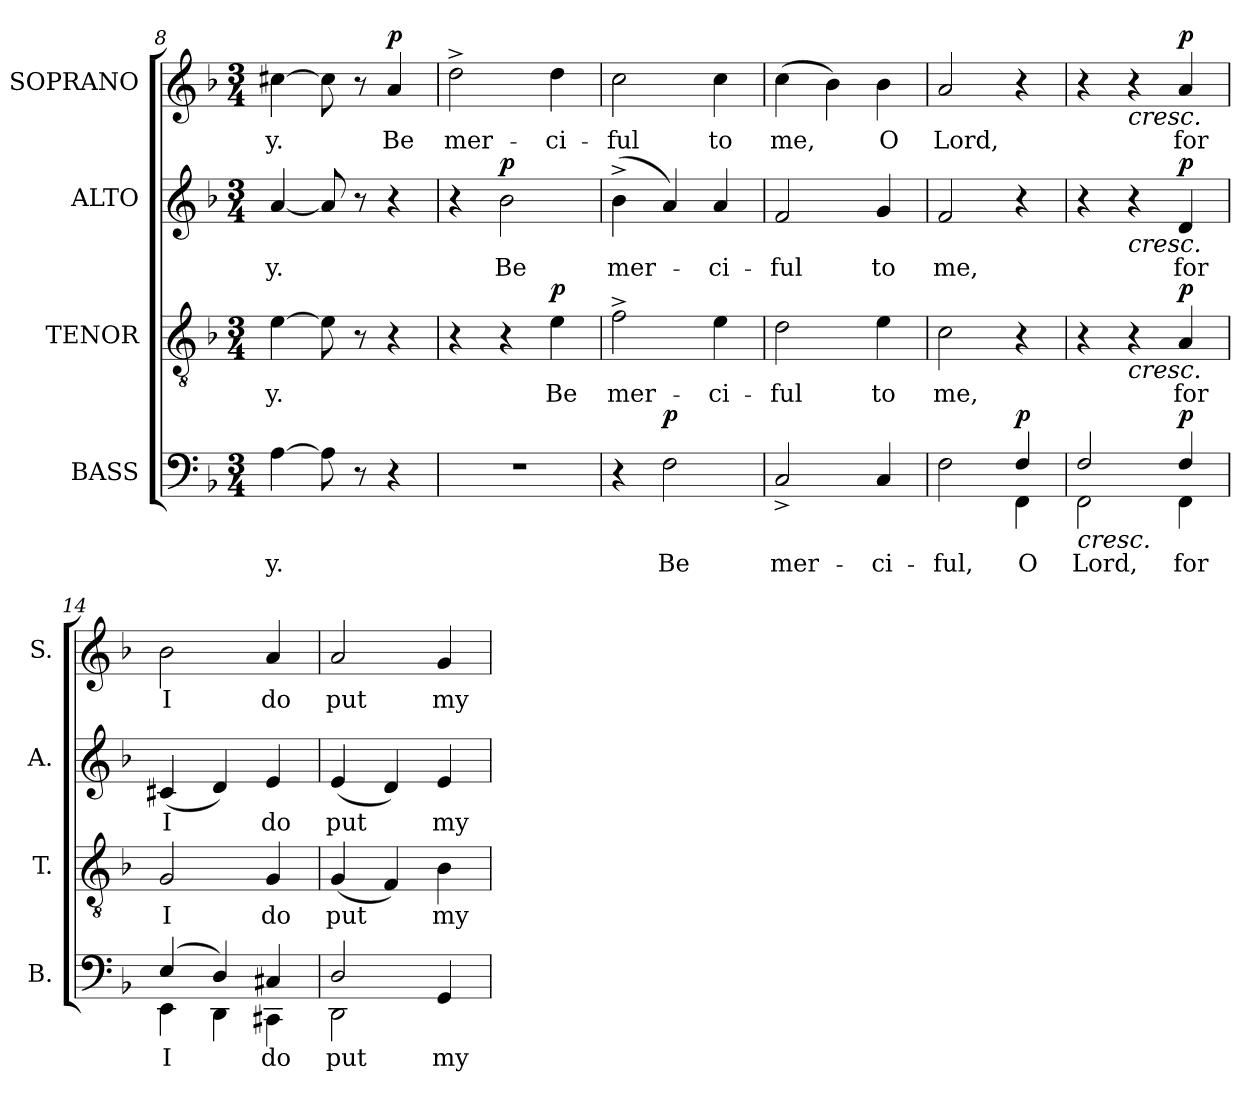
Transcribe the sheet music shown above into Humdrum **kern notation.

**kern	**text	**dynam	**kern	**text	**dynam	**kern	**text	**dynam	**kern	**text	**dynam
*part4	*part4	*part4	*part3	*part3	*part3	*part2	*part2	*part2	*part1	*part1	*part1
*staff4	*staff4	*staff4	*staff3	*staff3	*staff3	*staff2	*staff2	*staff2	*staff1	*staff1	*staff1
*I"BASS	*	*	*I"TENOR	*	*	*I"ALTO	*	*	*I"SOPRANO	*	*
*I'B.	*	*	*I'T.	*	*	*I'A.	*	*	*I'S.	*	*
*clefF4	*	*	*clefGv2	*	*	*clefG2	*	*	*clefG2	*	*
*	*	*	*ITrd7c12	*	*	*	*	*	*	*	*
*k[b-]	*	*	*k[b-]	*	*	*k[b-]	*	*	*k[b-]	*	*
*d:	*	*	*d:	*	*	*d:	*	*	*d:	*	*
*M3/4	*	*	*M3/4	*	*	*M3/4	*	*	*M3/4	*	*
=8	=8	=8	=8	=8	=8	=8	=8	=8	=8	=8	=8
!	!LO:LY:b:color=#000000	!	!	!	!	!	!	!	!	!	!
!	!	!	!	!LO:LY:b:color=#000000	!	!	!	!	!	!	!
!	!	!	!	!	!	!	!LO:LY:b:color=#000000	!	!	!	!
!	!	!	!	!	!	!	!	!	!	!LO:LY:b:color=#000000	!
[>4Ai\	-y.	.	[>4Ei\	-y.	.	[<4ai/	-y.	.	[>4cc#Xi\	-y.	.
8Ai\]	.	.	8Ei\]	.	.	8ai/]	.	.	8cc#i\]	.	.
8r	.	.	8r	.	.	8r	.	.	8r	.	.
!	!	!	!	!	!	!	!	!	!	!LO:LY:b:color=#000000	!
4r	.	.	4r	.	.	4r	.	.	4ai/	Be	p
=9	=9	=9	=9	=9	=9	=9	=9	=9	=9	=9	=9
!LO:N:vis=1	!	!	!	!	!	!	!	!	!	!	!
!	!	!	!	!	!	!	!	!	!	!LO:LY:b:color=#000000	!
2.r	.	.	4r	.	.	4r	.	.	2dd^i\	mer-	.
!	!	!	!	!	!	!	!LO:LY:b:color=#000000	!	!	!	!
.	.	.	4r	.	.	2b-i\	Be	p	.	.	.
!	!	!	!	!LO:LY:b:color=#000000	!	!	!	!	!	!	!
!	!	!	!	!	!	!	!	!	!	!LO:LY:b:color=#000000	!
.	.	.	4Ei\	Be	p	.	.	.	4ddi\	-ci-	.
=10	=10	=10	=10	=10	=10	=10	=10	=10	=10	=10	=10
!	!	!	!	!LO:LY:b:color=#000000	!	!	!	!	!	!	!
!	!	!	!	!	!	!	!LO:LY:b:color=#000000	!	!	!	!
!	!	!	!	!	!	!	!	!	!	!LO:LY:b:color=#000000	!
4r	.	.	2F^i\	mer-	.	(4b-^i\	mer-	.	2cci\	-ful	.
!	!LO:LY:b:color=#000000	!	!	!	!	!	!	!	!	!	!
2Fi\	Be	p	.	.	.	4ai/)	.	.	.	.	.
!	!	!	!	!LO:LY:b:color=#000000	!	!	!	!	!	!	!
!	!	!	!	!	!	!	!LO:LY:b:color=#000000	!	!	!	!
!	!	!	!	!	!	!	!	!	!	!LO:LY:b:color=#000000	!
.	.	.	4Ei\	-ci-	.	4ai/	-ci-	.	4cci\	to	.
=11	=11	=11	=11	=11	=11	=11	=11	=11	=11	=11	=11
!	!LO:LY:b:color=#000000	!	!	!	!	!	!	!	!	!	!
!	!	!	!	!LO:LY:b:color=#000000	!	!	!	!	!	!	!
!	!	!	!	!	!	!	!LO:LY:b:color=#000000	!	!	!	!
!	!	!	!	!	!	!	!	!	!	!LO:LY:b:color=#000000	!
2C^i/	mer-	.	2Di\	-ful	.	2fi/	-ful	.	(4cci\	me,	.
.	.	.	.	.	.	.	.	.	4b-i\)	.	.
!	!LO:LY:b:color=#000000	!	!	!	!	!	!	!	!	!	!
!	!	!	!	!LO:LY:b:color=#000000	!	!	!	!	!	!	!
!	!	!	!	!	!	!	!LO:LY:b:color=#000000	!	!	!	!
!	!	!	!	!	!	!	!	!	!	!LO:LY:b:color=#000000	!
4Ci/	-ci-	.	4Ei\	to	.	4gi/	to	.	4b-i\	O	.
!!LO:PB:g=z
=12	=12	=12	=12	=12	=12	=12	=12	=12	=12	=12	=12
!	!LO:LY:b:color=#000000	!	!	!	!	!	!	!	!	!	!
*^	*	*	*	*	*	*	*	*	*	*	*
!	!	!	!	!	!LO:LY:b:color=#000000	!	!	!	!	!	!	!
!	!	!	!	!	!	!	!	!LO:LY:b:color=#000000	!	!	!	!
!	!	!	!	!	!	!	!	!	!	!	!LO:LY:b:color=#000000	!
2Fi\	2ryy	-ful,	.	2Ci\	me,	.	2fi/	me,	.	2ai/	Lord,	.
!	!	!LO:LY:b:color=#000000	!	!	!	!	!	!	!	!	!	!
4Fi/	4FFi\	O	p	4r	.	.	4r	.	.	4r	.	.
=13	=13	=13	=13	=13	=13	=13	=13	=13	=13	=13	=13	=13
!	!	!LO:LY:b:color=#000000	!LO:HP:b	!	!	!	!	!	!	!	!	!
2Fi/	2FFi\	Lord,	<	4r	.	.	4r	.	.	4r	.	.
!	!	!	!	!	!	!LO:HP:b	!	!	!LO:HP:b	!	!	!LO:HP:b
.	.	.	.	4r	.	<	4r	.	<	4r	.	<
!	!	!LO:LY:b:color=#000000	!	!	!	!	!	!	!	!	!	!
!	!	!	!	!	!LO:LY:b:color=#000000	!	!	!	!	!	!	!
!	!	!	!	!	!	!	!	!LO:LY:b:color=#000000	!	!	!	!
!	!	!	!	!	!	!	!	!	!	!	!LO:LY:b:color=#000000	!
4Fi/	4FFi\	for	p	4AAi/	for	p	4di/	for	p	4ai/	for	p
*v	*v	*	*	*	*	*	*	*	*	*	*	*
.	.	[	.	.	[	.	.	[	.	.	[
=14	=14	=14	=14	=14	=14	=14	=14	=14	=14	=14	=14
!	!LO:LY:b:color=#000000	!	!	!	!	!	!	!	!	!	!
*^	*	*	*	*	*	*	*	*	*	*	*
!	!	!	!	!	!LO:LY:b:color=#000000	!	!	!	!	!	!	!
!	!	!	!	!	!	!	!	!LO:LY:b:color=#000000	!	!	!	!
!	!	!	!	!	!	!	!	!	!	!	!LO:LY:b:color=#000000	!
(4Ei/	4EEi\	I	.	2GGi/	I	.	(4c#Xi/	I	.	2b-i\	I	.
4Di/)	4DDi\	.	.	.	.	.	4di/)	.	.	.	.	.
!	!	!LO:LY:b:color=#000000	!	!	!	!	!	!	!	!	!	!
!	!	!	!	!	!LO:LY:b:color=#000000	!	!	!	!	!	!	!
!	!	!	!	!	!	!	!	!LO:LY:b:color=#000000	!	!	!	!
!	!	!	!	!	!	!	!	!	!	!	!LO:LY:b:color=#000000	!
4C#Xi/	4CC#Xi\	do	.	4GGi/	do	.	4ei/	do	.	4ai/	do	.
=15	=15	=15	=15	=15	=15	=15	=15	=15	=15	=15	=15	=15
!	!	!LO:LY:b:color=#000000	!	!	!	!	!	!	!	!	!	!
!	!	!	!	!	!LO:LY:b:color=#000000	!	!	!	!	!	!	!
!	!	!	!	!	!	!	!	!LO:LY:b:color=#000000	!	!	!	!
!	!	!	!	!	!	!	!	!	!	!	!LO:LY:b:color=#000000	!
2Di/	2DDi\	put	.	(4GGi/	put	.	(4ei/	put	.	2ai/	put	.
.	.	.	.	4FFi/)	.	.	4di/)	.	.	.	.	.
!	!	!LO:LY:b:color=#000000	!	!	!	!	!	!	!	!	!	!
!	!	!	!	!	!LO:LY:b:color=#000000	!	!	!	!	!	!	!
!	!	!	!	!	!	!	!	!LO:LY:b:color=#000000	!	!	!	!
!	!	!	!	!	!	!	!	!	!	!	!LO:LY:b:color=#000000	!
4GGi/	4ryy	my	.	4BB-i\	my	.	4ei/	my	.	4gi/	my	.
*v	*v	*	*	*	*	*	*	*	*	*	*	*
=	=	=	=	=	=	=	=	=	=	=	=
*-	*-	*-	*-	*-	*-	*-	*-	*-	*-	*-	*-
